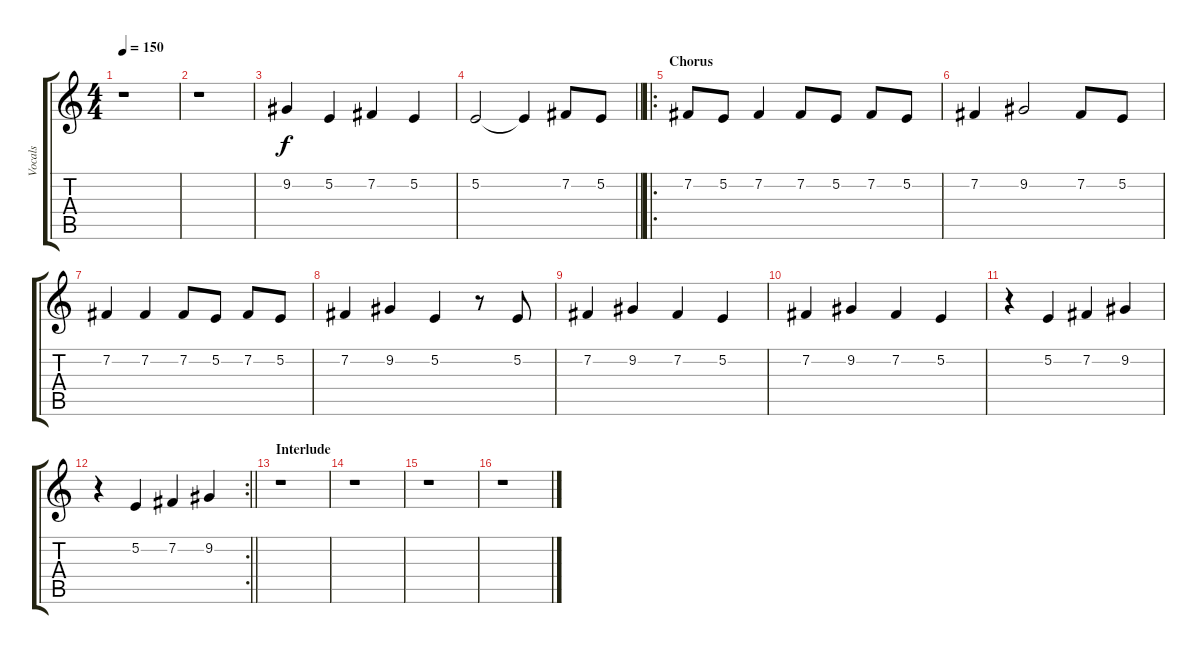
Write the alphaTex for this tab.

\track ("Vocals" "Vocals") {instrument harmonica}
\staff {score tabs}
\tuning (E4 B3 G3 D3 A2 E2) {hide}
\ts (4 4)
\tempo 150
\clef g2
\ks c
r.1{dy f} |
r.1 |
9.2.4 5.2.4 7.2.4 5.2.4 |
\barLineRight lightlight
5.2.2 5.2{t}.4 7.2.8 5.2.8 |
\ro
\section ("" "Chorus")
7.2.8 5.2.8 7.2.4 7.2.8 5.2.8 7.2.8 5.2.8 |
7.2.4 9.2.2 7.2.8 5.2.8 |
7.2.4 7.2.4 7.2.8 5.2.8 7.2.8 5.2.8 |
7.2.4 9.2.4 5.2.4 r.8 5.2.8 |
7.2.4 9.2.4 7.2.4 5.2.4 |
7.2.4 9.2.4 7.2.4 5.2.4 |
r.4 5.2.4 7.2.4 9.2.4 |
\rc 2
\barLineRight lightlight
r.4 5.2.4 7.2.4 9.2.4 |
\section ("" "Interlude")
r.1 |
r.1 |
r.1 |
r.1
